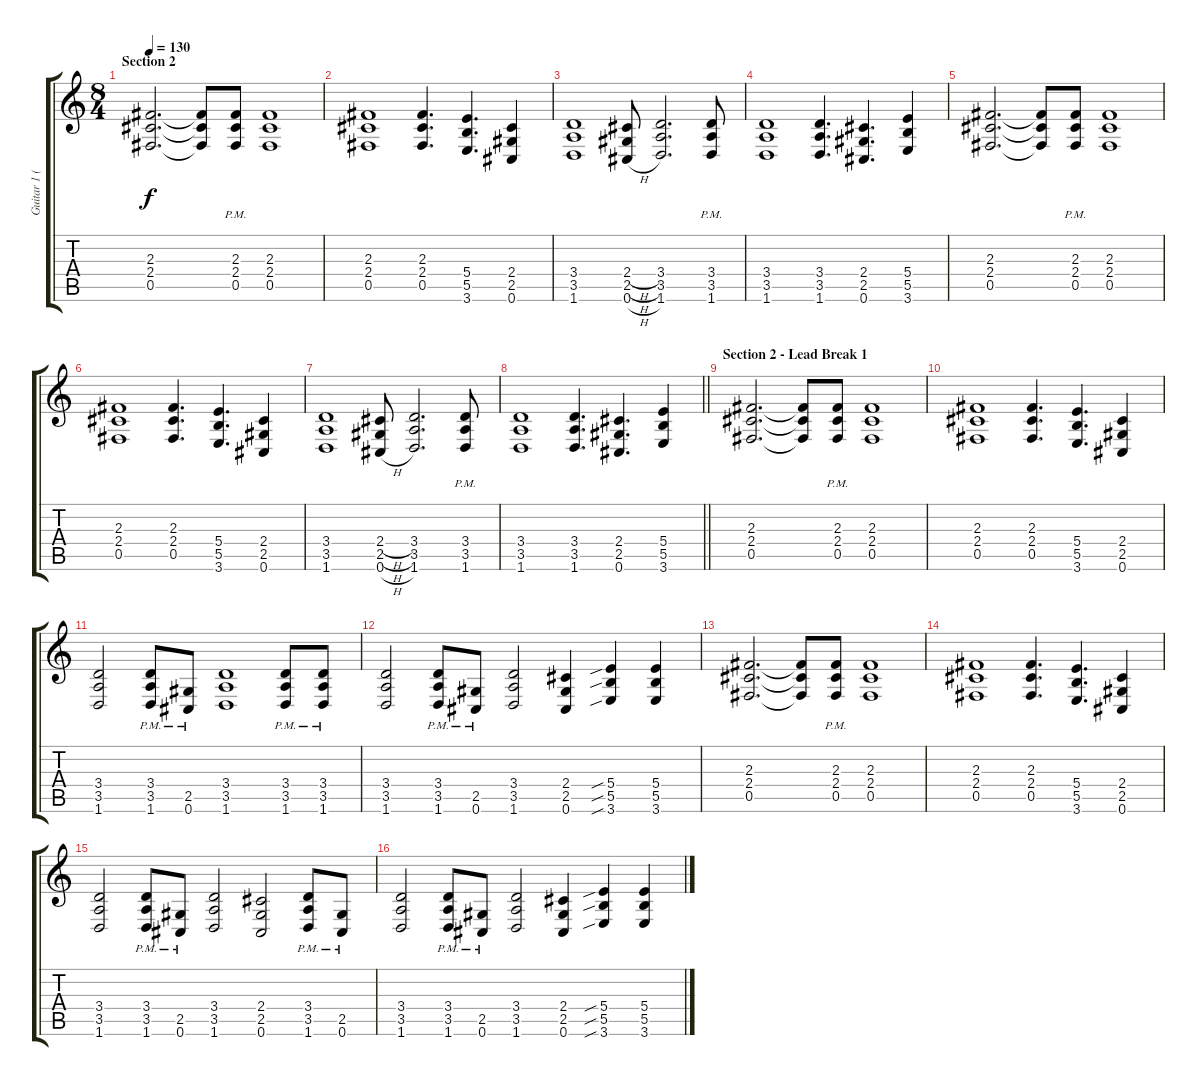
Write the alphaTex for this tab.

\track ("Guitar 1 (Distortion)" "Guitar 1 (") {instrument distortionguitar}
\staff {score tabs}
\tuning (Db4 Ab3 E3 B2 Gb2 Db2) {hide}
\ts (8 4)
\section ("" "Section 2")
\tempo 130
\clef g2
\ks c
(2.3 2.4 0.5).2{d dy f} (2.3{t} 2.4{t} 0.5{t}).8 (2.3{pm} 2.4{pm} 0.5{pm}).8 (2.3 2.4 0.5).1 |
(2.3 2.4 0.5).1 (2.3 2.4 0.5).4{d} (5.4 5.5 3.6).4{d} (2.4 2.5 0.6).4 |
(3.4 3.5 1.6).1 (2.4{h} 2.5{h} 0.6{h}).8 (3.4 3.5 1.6).2{d} (3.4{pm} 3.5{pm} 1.6{pm}).8 |
(3.4 3.5 1.6).1 (3.4 3.5 1.6).4{d} (2.4 2.5 0.6).4{d} (5.4 5.5 3.6).4 |
(2.3 2.4 0.5).2{d} (2.3{t} 2.4{t} 0.5{t}).8 (2.3{pm} 2.4{pm} 0.5{pm}).8 (2.3 2.4 0.5).1 |
(2.3 2.4 0.5).1 (2.3 2.4 0.5).4{d} (5.4 5.5 3.6).4{d} (2.4 2.5 0.6).4 |
(3.4 3.5 1.6).1 (2.4{h} 2.5{h} 0.6{h}).8 (3.4 3.5 1.6).2{d} (3.4{pm} 3.5{pm} 1.6{pm}).8 |
\barLineRight lightlight
(3.4 3.5 1.6).1 (3.4 3.5 1.6).4{d} (2.4 2.5 0.6).4{d} (5.4 5.5 3.6).4 |
\section ("" "Section 2 - Lead Break 1")
(2.3 2.4 0.5).2{d} (2.3{t} 2.4{t} 0.5{t}).8 (2.3{pm} 2.4{pm} 0.5{pm}).8 (2.3 2.4 0.5).1 |
(2.3 2.4 0.5).1 (2.3 2.4 0.5).4{d} (5.4 5.5 3.6).4{d} (2.4 2.5 0.6).4 |
(3.4 3.5 1.6).2 (3.4{pm} 3.5{pm} 1.6{pm}).8 (2.5{pm} 0.6{pm}).8 (3.4 3.5 1.6).1 (3.4{pm} 3.5{pm} 1.6{pm}).8 (3.4{pm} 3.5{pm} 1.6{pm}).8 |
(3.4 3.5 1.6).2 (3.4{pm} 3.5{pm} 1.6{pm}).8 (2.5{pm} 0.6{pm}).8 (3.4 3.5 1.6).2 (2.4 2.5 0.6).4 (5.4{sib} 5.5{sib} 3.6{sib}).4 (5.4 5.5 3.6).4 |
(2.3 2.4 0.5).2{d} (2.3{t} 2.4{t} 0.5{t}).8 (2.3{pm} 2.4{pm} 0.5{pm}).8 (2.3 2.4 0.5).1 |
(2.3 2.4 0.5).1 (2.3 2.4 0.5).4{d} (5.4 5.5 3.6).4{d} (2.4 2.5 0.6).4 |
(3.4 3.5 1.6).2 (3.4{pm} 3.5{pm} 1.6{pm}).8 (2.5{pm} 0.6{pm}).8 (3.4 3.5 1.6).2 (2.4 2.5 0.6).2 (3.4{pm} 3.5{pm} 1.6{pm}).8 (2.5{pm} 0.6{pm}).8 |
(3.4 3.5 1.6).2 (3.4{pm} 3.5{pm} 1.6{pm}).8 (2.5{pm} 0.6{pm}).8 (3.4 3.5 1.6).2 (2.4 2.5 0.6).4 (5.4{sib} 5.5{sib} 3.6{sib}).4 (5.4 5.5 3.6).4
